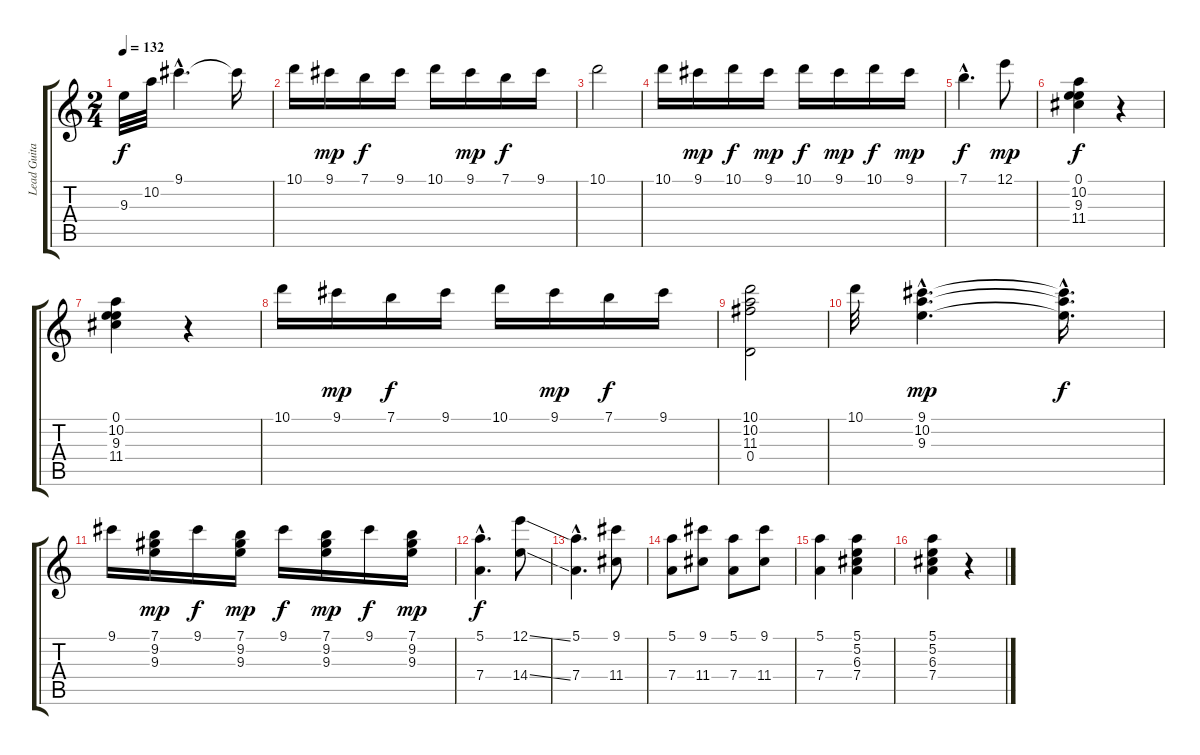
\track ("Lead Guitar" "Lead Guita") {instrument acousticguitarnylon}
\staff {score tabs}
\tuning (E4 B3 G3 D3 A2 E2) {hide}
\ts (2 4)
\tempo 132
\clef g2
\ks c
9.3.32{dy f} 10.2.32 9.1{hac}.4{d} 9.1{t}.16 |
10.1.16 9.1.16{dy mp} 7.1.16{dy f} 9.1.16 10.1.16 9.1.16{dy mp} 7.1.16{dy f} 9.1.16 |
10.1.2 |
10.1.16 9.1.16{dy mp} 10.1.16{dy f} 9.1.16{dy mp} 10.1.16{dy f} 9.1.16{dy mp} 10.1.16{dy f} 9.1.16{dy mp} |
7.1{hac}.4{d dy f} 12.1.8{dy mp} |
(0.1 10.2 9.3 11.4).4{dy f} r.4 |
(0.1 10.2 9.3 11.4).4 r.4 |
10.1.16 9.1.16{dy mp} 7.1.16{dy f} 9.1.16 10.1.16 9.1.16{dy mp} 7.1.16{dy f} 9.1.16 |
(10.1 10.2 11.3 0.4).2 |
10.1.32 (9.1{hac} 10.2{hac} 9.3{hac}).4{d dy mp} (9.1{hac t} 10.2{hac t} 9.3{hac t}).16{d dy f} |
9.1.16 (7.1 9.2 9.3).16{dy mp} 9.1.16{dy f} (7.1 9.2 9.3).16{dy mp} 9.1.16{dy f} (7.1 9.2 9.3).16{dy mp} 9.1.16{dy f} (7.1 9.2 9.3).16{dy mp} |
(5.1{hac} 7.4{hac}).4{d dy f} (12.1{ss} 14.4{ss}).8 |
(5.1{hac} 7.4{hac}).4{d} (9.1 11.4).8 |
(5.1 7.4).8 (9.1 11.4).8 (5.1 7.4).8 (9.1 11.4).8 |
(5.1 7.4).4 (5.1 5.2 6.3 7.4).4 |
(5.1 5.2 6.3 7.4).4 r.4
